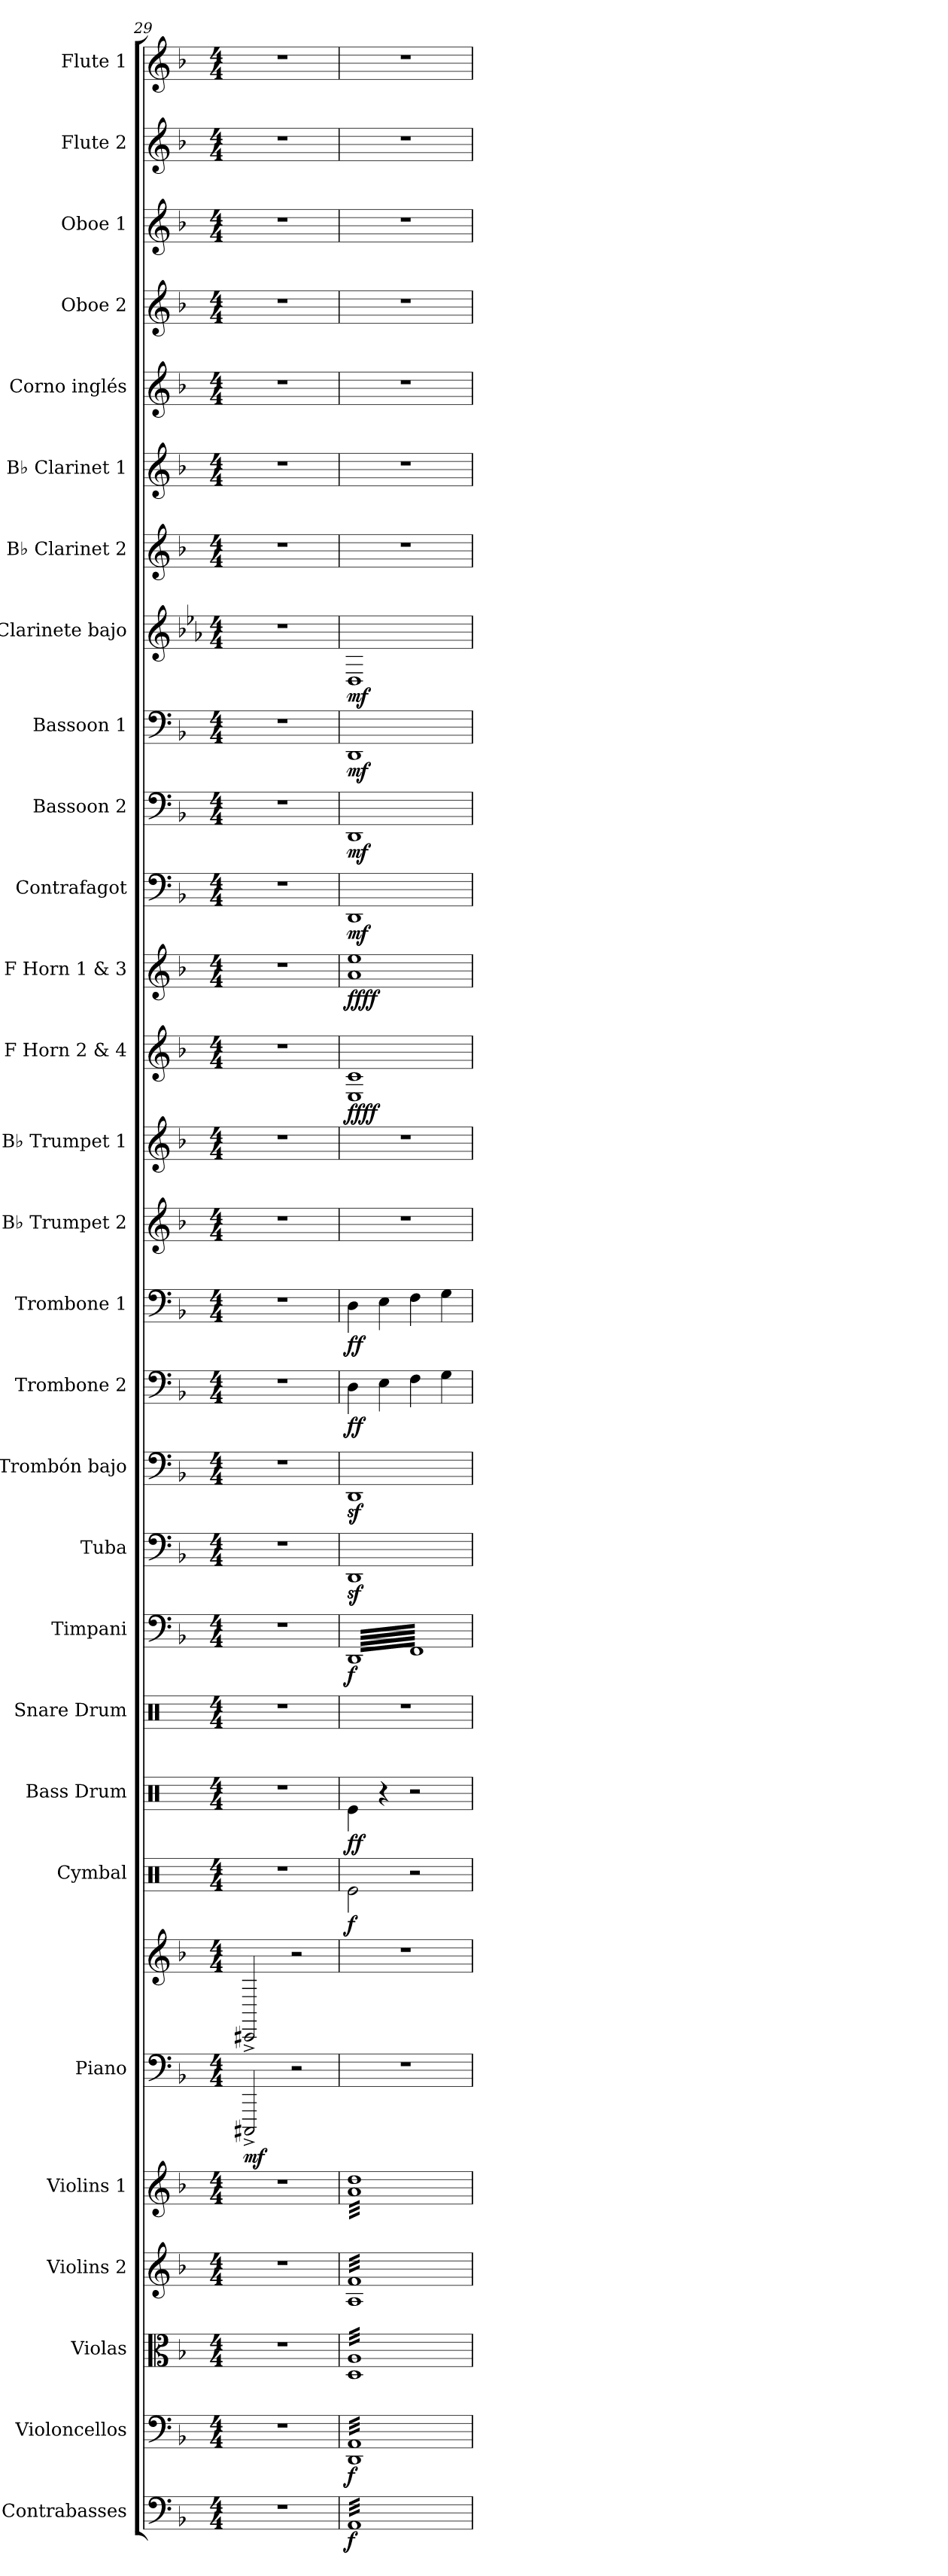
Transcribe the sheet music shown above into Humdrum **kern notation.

**kern	**dynam	**kern	**dynam	**kern	**dynam	**kern	**dynam	**kern	**dynam	**kern	**kern	**dynam	**kern	**dynam	**kern	**dynam	**kern	**kern	**dynam	**kern	**kern	**kern	**dynam	**kern	**dynam	**kern	**kern	**kern	**dynam	**kern	**dynam	**kern	**dynam	**kern	**dynam	**kern	**dynam	**kern	**dynam	**kern	**kern	**kern	**kern	**kern	**kern	**kern
*part29	*part29	*part28	*part28	*part27	*part27	*part26	*part26	*part25	*part25	*part24	*part24	*part24	*part23	*part23	*part22	*part22	*part21	*part20	*part20	*part19	*part18	*part17	*part17	*part16	*part16	*part15	*part14	*part13	*part13	*part12	*part12	*part11	*part11	*part10	*part10	*part9	*part9	*part8	*part8	*part7	*part6	*part5	*part4	*part3	*part2	*part1
*staff30	*staff30	*staff29	*staff29	*staff28	*staff28	*staff27	*staff27	*staff26	*staff26	*staff25	*staff24	*staff24/25	*staff23	*staff23	*staff22	*staff22	*staff21	*staff20	*staff20	*staff19	*staff18	*staff17	*staff17	*staff16	*staff16	*staff15	*staff14	*staff13	*staff13	*staff12	*staff12	*staff11	*staff11	*staff10	*staff10	*staff9	*staff9	*staff8	*staff8	*staff7	*staff6	*staff5	*staff4	*staff3	*staff2	*staff1
*I"Contrabasses	*	*I"Violoncellos	*	*I"Violas	*	*I"Violins 2	*	*I"Violins 1	*	*I"Piano	*	*	*I"Cymbal	*	*I"Bass Drum	*	*I"Snare Drum	*I"Timpani	*	*I"Tuba	*I"Trombón bajo	*I"Trombone 2	*	*I"Trombone 1	*	*I"B♭ Trumpet 2	*I"B♭ Trumpet 1	*I"F Horn 2 &amp; 4	*	*I"F Horn 1 &amp; 3	*	*I"Contrafagot	*	*I"Bassoon 2	*	*I"Bassoon 1	*	*I"Clarinete bajo	*	*I"B♭ Clarinet 2	*I"B♭ Clarinet 1	*I"Corno inglés	*I"Oboe 2	*I"Oboe 1	*I"Flute 2	*I"Flute 1
*I'Cbs.	*	*I'Vcs.	*	*I'Vlas.	*	*I'Vlns. 2	*	*I'Vlns. 1	*	*I'Pno.	*	*	*I'Cym.	*	*I'B. Dr.	*	*I'Sn. Dr.	*I'Timp.	*	*I'Tba.	*I'Tbn. B.	*I'Tbn. 2	*	*I'Tbn. 1	*	*I'B♭ Tpt. 2	*I'B♭ Tpt. 1	*I'F Hn. 2 4	*	*I'F Hn. 1 3	*	*I'Cfag.	*	*I'Bsn. 2	*	*I'Bsn. 1	*	*I'Cl. B.	*	*I'B♭ Cl. 2	*I'B♭ Cl. 1	*I'Cor. Ingl.	*I'Ob. 2	*I'Ob. 1	*I'Fl. 2	*I'Fl. 1
*clefF4	*	*clefF4	*	*clefC3	*	*clefG2	*	*clefG2	*	*clefF4	*clefG2	*	*clefX	*	*clefX	*	*clefX	*clefF4	*	*clefF4	*clefF4	*clefF4	*	*clefF4	*	*clefG2	*clefG2	*clefG2	*	*clefG2	*	*clefF4	*	*clefF4	*	*clefF4	*	*clefG2	*	*clefG2	*clefG2	*clefG2	*clefG2	*clefG2	*clefG2	*clefG2
*ITrd7c12	*	*	*	*	*	*	*	*	*	*	*	*	*	*	*	*	*	*	*	*	*	*	*	*	*	*ITrd1c2	*ITrd1c2	*ITrd4c7	*	*ITrd4c7	*	*ITrd7c12	*	*	*	*	*	*ITrd8c14	*	*ITrd1c2	*ITrd1c2	*ITrd4c7	*	*	*	*
*k[b-]	*	*k[b-]	*	*k[b-]	*	*k[b-]	*	*k[b-]	*	*k[b-]	*k[b-]	*	*k[]	*	*k[]	*	*k[]	*k[b-]	*	*k[b-]	*k[b-]	*k[b-]	*	*k[b-]	*	*k[b-e-a-]	*k[b-e-a-]	*k[b-e-]	*	*k[b-e-]	*	*k[b-]	*	*k[b-]	*	*k[b-]	*	*k[b-e-a-]	*	*k[b-e-a-]	*k[b-e-a-]	*k[b-e-]	*k[b-]	*k[b-]	*k[b-]	*k[b-]
*M4/4	*	*M4/4	*	*M4/4	*	*M4/4	*	*M4/4	*	*M4/4	*M4/4	*	*M4/4	*	*M4/4	*	*M4/4	*M4/4	*	*M4/4	*M4/4	*M4/4	*	*M4/4	*	*M4/4	*M4/4	*M4/4	*	*M4/4	*	*M4/4	*	*M4/4	*	*M4/4	*	*M4/4	*	*M4/4	*M4/4	*M4/4	*M4/4	*M4/4	*M4/4	*M4/4
=29	=29	=29	=29	=29	=29	=29	=29	=29	=29	=29	=29	=29	=29	=29	=29	=29	=29	=29	=29	=29	=29	=29	=29	=29	=29	=29	=29	=29	=29	=29	=29	=29	=29	=29	=29	=29	=29	=29	=29	=29	=29	=29	=29	=29	=29	=29
!	!	!	!	!	!	!	!	!	!	!	!	!LO:DY:b=2	!	!	!	!	!	!	!	!	!	!	!	!	!	!	!	!	!	!	!	!	!	!	!	!	!	!	!	!	!	!	!	!	!	!
1r	.	1r	.	1r	.	1r	.	1r	.	2CCC#X^/	2CC#X^/	mf	1r	.	1r	.	1r	1r	.	1r	1r	1r	.	1r	.	1r	1r	1r	.	1r	.	1r	.	1r	.	1r	.	1r	.	1r	1r	1r	1r	1r	1r	1r
.	.	.	.	.	.	.	.	.	.	2r	2r	.	.	.	.	.	.	.	.	.	.	.	.	.	.	.	.	.	.	.	.	.	.	.	.	.	.	.	.	.	.	.	.	.	.	.
=30	=30	=30	=30	=30	=30	=30	=30	=30	=30	=30	=30	=30	=30	=30	=30	=30	=30	=30	=30	=30	=30	=30	=30	=30	=30	=30	=30	=30	=30	=30	=30	=30	=30	=30	=30	=30	=30	=30	=30	=30	=30	=30	=30	=30	=30	=30
!	!LO:DY:b	!	!LO:DY:b	!	!LO:DY:b	!	!	!	!	!	!	!	!	!	!	!	!	!	!	!	!	!	!	!	!	!	!	!	!	!	!	!	!	!	!	!	!	!	!	!	!	!	!	!	!	!
!	!	!	!	!	!LO:DY:n=1:b	!	!LO:DY:b	!	!	!	!	!	!	!	!	!	!	!	!	!	!	!	!	!	!	!	!	!	!	!	!	!	!	!	!	!	!	!	!	!	!	!	!	!	!	!
!	!	!	!	!	!	!	!LO:DY:n=1:b	!	!LO:DY:b	!	!	!	!	!	!	!	!	!	!	!	!	!	!	!	!	!	!	!	!	!	!	!	!	!	!	!	!	!	!	!	!	!	!	!	!	!
!	!	!	!	!	!	!	!	!	!LO:DY:n=1:b	!	!	!	!	!LO:DY:b	!	!LO:DY:b	!	!	!LO:DY:b	!	!	!	!LO:DY:b	!	!LO:DY:b	!	!	!	!LO:DY:b	!	!	!	!	!	!	!	!	!	!	!	!	!	!	!	!	!
!	!	!	!	!	!	!	!	!	!	!	!	!	!	!	!	!	!	!	!	!	!	!	!	!	!	!	!	!	!LO:DY:n=1:b	!	!LO:DY:b	!	!	!	!	!	!	!	!	!	!	!	!	!	!	!
!	!	!	!	!	!	!	!	!	!	!	!	!	!	!	!	!	!	!	!	!	!	!	!	!	!	!	!	!	!	!	!LO:DY:n=1:b	!	!LO:DY:b	!	!LO:DY:b	!	!LO:DY:b	!	!LO:DY:b	!	!	!	!	!	!	!
*tremolo	*	*	*	*	*	*	*	*	*	*	*	*	*	*	*	*	*	*	*	*	*	*	*	*	*	*	*	*	*	*	*	*	*	*	*	*	*	*	*	*	*	*	*	*	*	*
*	*	*tremolo	*	*	*	*	*	*	*	*	*	*	*	*	*	*	*	*	*	*	*	*	*	*	*	*	*	*	*	*	*	*	*	*	*	*	*	*	*	*	*	*	*	*	*	*
*	*	*	*	*tremolo	*	*	*	*	*	*	*	*	*	*	*	*	*	*	*	*	*	*	*	*	*	*	*	*	*	*	*	*	*	*	*	*	*	*	*	*	*	*	*	*	*	*
*	*	*	*	*	*	*tremolo	*	*	*	*	*	*	*	*	*	*	*	*	*	*	*	*	*	*	*	*	*	*	*	*	*	*	*	*	*	*	*	*	*	*	*	*	*	*	*	*
*	*	*	*	*	*	*	*	*tremolo	*	*	*	*	*	*	*	*	*	*	*	*	*	*	*	*	*	*	*	*	*	*	*	*	*	*	*	*	*	*	*	*	*	*	*	*	*	*
*	*	*	*	*	*	*	*	*	*	*	*	*	*	*	*	*	*	*tremolo	*	*	*	*	*	*	*	*	*	*	*	*	*	*	*	*	*	*	*	*	*	*	*	*	*	*	*	*
32AAALLL	f	32DD 32AALLL	f	32D 32ALLL	mf mf	32A 32fLLL	mf mf	32a 32ddLLL	mf mf	1r	1r	.	2Re\	f	4Re\	ff	1r	64DDLLLL	f	1DDz<	1DDz<	4D\	ff	4D\	ff	1r	1r	1AA 1F	ff ff	1d 1a	ff ff	1DDD	mf	1DD	mf	1DD	mf	1DD	mf	1r	1r	1r	1r	1r	1r	1r
.	.	.	.	.	.	.	.	.	.	.	.	.	.	.	.	.	.	64FF	.	.	.	.	.	.	.	.	.	.	.	.	.	.	.	.	.	.	.	.	.	.	.	.	.	.	.	.
32AAA	.	32DD 32AA	.	32D 32A	.	32A 32f	.	32a 32dd	.	.	.	.	.	.	.	.	.	64DD	.	.	.	.	.	.	.	.	.	.	.	.	.	.	.	.	.	.	.	.	.	.	.	.	.	.	.	.
.	.	.	.	.	.	.	.	.	.	.	.	.	.	.	.	.	.	64FF	.	.	.	.	.	.	.	.	.	.	.	.	.	.	.	.	.	.	.	.	.	.	.	.	.	.	.	.
32AAA	.	32DD 32AA	.	32D 32A	.	32A 32f	.	32a 32dd	.	.	.	.	.	.	.	.	.	64DD	.	.	.	.	.	.	.	.	.	.	.	.	.	.	.	.	.	.	.	.	.	.	.	.	.	.	.	.
.	.	.	.	.	.	.	.	.	.	.	.	.	.	.	.	.	.	64FF	.	.	.	.	.	.	.	.	.	.	.	.	.	.	.	.	.	.	.	.	.	.	.	.	.	.	.	.
32AAA	.	32DD 32AA	.	32D 32A	.	32A 32f	.	32a 32dd	.	.	.	.	.	.	.	.	.	64DD	.	.	.	.	.	.	.	.	.	.	.	.	.	.	.	.	.	.	.	.	.	.	.	.	.	.	.	.
.	.	.	.	.	.	.	.	.	.	.	.	.	.	.	.	.	.	64FF	.	.	.	.	.	.	.	.	.	.	.	.	.	.	.	.	.	.	.	.	.	.	.	.	.	.	.	.
32AAA	.	32DD 32AA	.	32D 32A	.	32A 32f	.	32a 32dd	.	.	.	.	.	.	.	.	.	64DD	.	.	.	.	.	.	.	.	.	.	.	.	.	.	.	.	.	.	.	.	.	.	.	.	.	.	.	.
.	.	.	.	.	.	.	.	.	.	.	.	.	.	.	.	.	.	64FF	.	.	.	.	.	.	.	.	.	.	.	.	.	.	.	.	.	.	.	.	.	.	.	.	.	.	.	.
32AAA	.	32DD 32AA	.	32D 32A	.	32A 32f	.	32a 32dd	.	.	.	.	.	.	.	.	.	64DD	.	.	.	.	.	.	.	.	.	.	.	.	.	.	.	.	.	.	.	.	.	.	.	.	.	.	.	.
.	.	.	.	.	.	.	.	.	.	.	.	.	.	.	.	.	.	64FF	.	.	.	.	.	.	.	.	.	.	.	.	.	.	.	.	.	.	.	.	.	.	.	.	.	.	.	.
32AAA	.	32DD 32AA	.	32D 32A	.	32A 32f	.	32a 32dd	.	.	.	.	.	.	.	.	.	64DD	.	.	.	.	.	.	.	.	.	.	.	.	.	.	.	.	.	.	.	.	.	.	.	.	.	.	.	.
.	.	.	.	.	.	.	.	.	.	.	.	.	.	.	.	.	.	64FF	.	.	.	.	.	.	.	.	.	.	.	.	.	.	.	.	.	.	.	.	.	.	.	.	.	.	.	.
32AAA	.	32DD 32AA	.	32D 32A	.	32A 32f	.	32a 32dd	.	.	.	.	.	.	.	.	.	64DD	.	.	.	.	.	.	.	.	.	.	.	.	.	.	.	.	.	.	.	.	.	.	.	.	.	.	.	.
.	.	.	.	.	.	.	.	.	.	.	.	.	.	.	.	.	.	64FF	.	.	.	.	.	.	.	.	.	.	.	.	.	.	.	.	.	.	.	.	.	.	.	.	.	.	.	.
32AAA	.	32DD 32AA	.	32D 32A	.	32A 32f	.	32a 32dd	.	.	.	.	.	.	4r	.	.	64DD	.	.	.	4E\	.	4E\	.	.	.	.	.	.	.	.	.	.	.	.	.	.	.	.	.	.	.	.	.	.
.	.	.	.	.	.	.	.	.	.	.	.	.	.	.	.	.	.	64FF	.	.	.	.	.	.	.	.	.	.	.	.	.	.	.	.	.	.	.	.	.	.	.	.	.	.	.	.
32AAA	.	32DD 32AA	.	32D 32A	.	32A 32f	.	32a 32dd	.	.	.	.	.	.	.	.	.	64DD	.	.	.	.	.	.	.	.	.	.	.	.	.	.	.	.	.	.	.	.	.	.	.	.	.	.	.	.
.	.	.	.	.	.	.	.	.	.	.	.	.	.	.	.	.	.	64FF	.	.	.	.	.	.	.	.	.	.	.	.	.	.	.	.	.	.	.	.	.	.	.	.	.	.	.	.
32AAA	.	32DD 32AA	.	32D 32A	.	32A 32f	.	32a 32dd	.	.	.	.	.	.	.	.	.	64DD	.	.	.	.	.	.	.	.	.	.	.	.	.	.	.	.	.	.	.	.	.	.	.	.	.	.	.	.
.	.	.	.	.	.	.	.	.	.	.	.	.	.	.	.	.	.	64FF	.	.	.	.	.	.	.	.	.	.	.	.	.	.	.	.	.	.	.	.	.	.	.	.	.	.	.	.
32AAA	.	32DD 32AA	.	32D 32A	.	32A 32f	.	32a 32dd	.	.	.	.	.	.	.	.	.	64DD	.	.	.	.	.	.	.	.	.	.	.	.	.	.	.	.	.	.	.	.	.	.	.	.	.	.	.	.
.	.	.	.	.	.	.	.	.	.	.	.	.	.	.	.	.	.	64FF	.	.	.	.	.	.	.	.	.	.	.	.	.	.	.	.	.	.	.	.	.	.	.	.	.	.	.	.
32AAA	.	32DD 32AA	.	32D 32A	.	32A 32f	.	32a 32dd	.	.	.	.	.	.	.	.	.	64DD	.	.	.	.	.	.	.	.	.	.	.	.	.	.	.	.	.	.	.	.	.	.	.	.	.	.	.	.
.	.	.	.	.	.	.	.	.	.	.	.	.	.	.	.	.	.	64FF	.	.	.	.	.	.	.	.	.	.	.	.	.	.	.	.	.	.	.	.	.	.	.	.	.	.	.	.
32AAA	.	32DD 32AA	.	32D 32A	.	32A 32f	.	32a 32dd	.	.	.	.	.	.	.	.	.	64DD	.	.	.	.	.	.	.	.	.	.	.	.	.	.	.	.	.	.	.	.	.	.	.	.	.	.	.	.
.	.	.	.	.	.	.	.	.	.	.	.	.	.	.	.	.	.	64FF	.	.	.	.	.	.	.	.	.	.	.	.	.	.	.	.	.	.	.	.	.	.	.	.	.	.	.	.
32AAA	.	32DD 32AA	.	32D 32A	.	32A 32f	.	32a 32dd	.	.	.	.	.	.	.	.	.	64DD	.	.	.	.	.	.	.	.	.	.	.	.	.	.	.	.	.	.	.	.	.	.	.	.	.	.	.	.
.	.	.	.	.	.	.	.	.	.	.	.	.	.	.	.	.	.	64FF	.	.	.	.	.	.	.	.	.	.	.	.	.	.	.	.	.	.	.	.	.	.	.	.	.	.	.	.
32AAA	.	32DD 32AA	.	32D 32A	.	32A 32f	.	32a 32dd	.	.	.	.	.	.	.	.	.	64DD	.	.	.	.	.	.	.	.	.	.	.	.	.	.	.	.	.	.	.	.	.	.	.	.	.	.	.	.
.	.	.	.	.	.	.	.	.	.	.	.	.	.	.	.	.	.	64FF	.	.	.	.	.	.	.	.	.	.	.	.	.	.	.	.	.	.	.	.	.	.	.	.	.	.	.	.
32AAA	.	32DD 32AA	.	32D 32A	.	32A 32f	.	32a 32dd	.	.	.	.	2r	.	2r	.	.	64DD	.	.	.	4F\	.	4F\	.	.	.	.	.	.	.	.	.	.	.	.	.	.	.	.	.	.	.	.	.	.
.	.	.	.	.	.	.	.	.	.	.	.	.	.	.	.	.	.	64FF	.	.	.	.	.	.	.	.	.	.	.	.	.	.	.	.	.	.	.	.	.	.	.	.	.	.	.	.
32AAA	.	32DD 32AA	.	32D 32A	.	32A 32f	.	32a 32dd	.	.	.	.	.	.	.	.	.	64DD	.	.	.	.	.	.	.	.	.	.	.	.	.	.	.	.	.	.	.	.	.	.	.	.	.	.	.	.
.	.	.	.	.	.	.	.	.	.	.	.	.	.	.	.	.	.	64FF	.	.	.	.	.	.	.	.	.	.	.	.	.	.	.	.	.	.	.	.	.	.	.	.	.	.	.	.
32AAA	.	32DD 32AA	.	32D 32A	.	32A 32f	.	32a 32dd	.	.	.	.	.	.	.	.	.	64DD	.	.	.	.	.	.	.	.	.	.	.	.	.	.	.	.	.	.	.	.	.	.	.	.	.	.	.	.
.	.	.	.	.	.	.	.	.	.	.	.	.	.	.	.	.	.	64FF	.	.	.	.	.	.	.	.	.	.	.	.	.	.	.	.	.	.	.	.	.	.	.	.	.	.	.	.
32AAA	.	32DD 32AA	.	32D 32A	.	32A 32f	.	32a 32dd	.	.	.	.	.	.	.	.	.	64DD	.	.	.	.	.	.	.	.	.	.	.	.	.	.	.	.	.	.	.	.	.	.	.	.	.	.	.	.
.	.	.	.	.	.	.	.	.	.	.	.	.	.	.	.	.	.	64FF	.	.	.	.	.	.	.	.	.	.	.	.	.	.	.	.	.	.	.	.	.	.	.	.	.	.	.	.
32AAA	.	32DD 32AA	.	32D 32A	.	32A 32f	.	32a 32dd	.	.	.	.	.	.	.	.	.	64DD	.	.	.	.	.	.	.	.	.	.	.	.	.	.	.	.	.	.	.	.	.	.	.	.	.	.	.	.
.	.	.	.	.	.	.	.	.	.	.	.	.	.	.	.	.	.	64FF	.	.	.	.	.	.	.	.	.	.	.	.	.	.	.	.	.	.	.	.	.	.	.	.	.	.	.	.
32AAA	.	32DD 32AA	.	32D 32A	.	32A 32f	.	32a 32dd	.	.	.	.	.	.	.	.	.	64DD	.	.	.	.	.	.	.	.	.	.	.	.	.	.	.	.	.	.	.	.	.	.	.	.	.	.	.	.
.	.	.	.	.	.	.	.	.	.	.	.	.	.	.	.	.	.	64FF	.	.	.	.	.	.	.	.	.	.	.	.	.	.	.	.	.	.	.	.	.	.	.	.	.	.	.	.
32AAA	.	32DD 32AA	.	32D 32A	.	32A 32f	.	32a 32dd	.	.	.	.	.	.	.	.	.	64DD	.	.	.	.	.	.	.	.	.	.	.	.	.	.	.	.	.	.	.	.	.	.	.	.	.	.	.	.
.	.	.	.	.	.	.	.	.	.	.	.	.	.	.	.	.	.	64FF	.	.	.	.	.	.	.	.	.	.	.	.	.	.	.	.	.	.	.	.	.	.	.	.	.	.	.	.
32AAA	.	32DD 32AA	.	32D 32A	.	32A 32f	.	32a 32dd	.	.	.	.	.	.	.	.	.	64DD	.	.	.	.	.	.	.	.	.	.	.	.	.	.	.	.	.	.	.	.	.	.	.	.	.	.	.	.
.	.	.	.	.	.	.	.	.	.	.	.	.	.	.	.	.	.	64FF	.	.	.	.	.	.	.	.	.	.	.	.	.	.	.	.	.	.	.	.	.	.	.	.	.	.	.	.
32AAA	.	32DD 32AA	.	32D 32A	.	32A 32f	.	32a 32dd	.	.	.	.	.	.	.	.	.	64DD	.	.	.	4G\	.	4G\	.	.	.	.	.	.	.	.	.	.	.	.	.	.	.	.	.	.	.	.	.	.
.	.	.	.	.	.	.	.	.	.	.	.	.	.	.	.	.	.	64FF	.	.	.	.	.	.	.	.	.	.	.	.	.	.	.	.	.	.	.	.	.	.	.	.	.	.	.	.
32AAA	.	32DD 32AA	.	32D 32A	.	32A 32f	.	32a 32dd	.	.	.	.	.	.	.	.	.	64DD	.	.	.	.	.	.	.	.	.	.	.	.	.	.	.	.	.	.	.	.	.	.	.	.	.	.	.	.
.	.	.	.	.	.	.	.	.	.	.	.	.	.	.	.	.	.	64FF	.	.	.	.	.	.	.	.	.	.	.	.	.	.	.	.	.	.	.	.	.	.	.	.	.	.	.	.
32AAA	.	32DD 32AA	.	32D 32A	.	32A 32f	.	32a 32dd	.	.	.	.	.	.	.	.	.	64DD	.	.	.	.	.	.	.	.	.	.	.	.	.	.	.	.	.	.	.	.	.	.	.	.	.	.	.	.
.	.	.	.	.	.	.	.	.	.	.	.	.	.	.	.	.	.	64FF	.	.	.	.	.	.	.	.	.	.	.	.	.	.	.	.	.	.	.	.	.	.	.	.	.	.	.	.
32AAA	.	32DD 32AA	.	32D 32A	.	32A 32f	.	32a 32dd	.	.	.	.	.	.	.	.	.	64DD	.	.	.	.	.	.	.	.	.	.	.	.	.	.	.	.	.	.	.	.	.	.	.	.	.	.	.	.
.	.	.	.	.	.	.	.	.	.	.	.	.	.	.	.	.	.	64FF	.	.	.	.	.	.	.	.	.	.	.	.	.	.	.	.	.	.	.	.	.	.	.	.	.	.	.	.
32AAA	.	32DD 32AA	.	32D 32A	.	32A 32f	.	32a 32dd	.	.	.	.	.	.	.	.	.	64DD	.	.	.	.	.	.	.	.	.	.	.	.	.	.	.	.	.	.	.	.	.	.	.	.	.	.	.	.
.	.	.	.	.	.	.	.	.	.	.	.	.	.	.	.	.	.	64FF	.	.	.	.	.	.	.	.	.	.	.	.	.	.	.	.	.	.	.	.	.	.	.	.	.	.	.	.
32AAA	.	32DD 32AA	.	32D 32A	.	32A 32f	.	32a 32dd	.	.	.	.	.	.	.	.	.	64DD	.	.	.	.	.	.	.	.	.	.	.	.	.	.	.	.	.	.	.	.	.	.	.	.	.	.	.	.
.	.	.	.	.	.	.	.	.	.	.	.	.	.	.	.	.	.	64FF	.	.	.	.	.	.	.	.	.	.	.	.	.	.	.	.	.	.	.	.	.	.	.	.	.	.	.	.
32AAA	.	32DD 32AA	.	32D 32A	.	32A 32f	.	32a 32dd	.	.	.	.	.	.	.	.	.	64DD	.	.	.	.	.	.	.	.	.	.	.	.	.	.	.	.	.	.	.	.	.	.	.	.	.	.	.	.
.	.	.	.	.	.	.	.	.	.	.	.	.	.	.	.	.	.	64FF	.	.	.	.	.	.	.	.	.	.	.	.	.	.	.	.	.	.	.	.	.	.	.	.	.	.	.	.
32AAAJJJ	.	32DD 32AAJJJ	.	32D 32AJJJ	.	32A 32fJJJ	.	32a 32ddJJJ	.	.	.	.	.	.	.	.	.	64DD	.	.	.	.	.	.	.	.	.	.	.	.	.	.	.	.	.	.	.	.	.	.	.	.	.	.	.	.
*	*	*	*	*	*	*	*	*Xtremolo	*	*	*	*	*	*	*	*	*	*	*	*	*	*	*	*	*	*	*	*	*	*	*	*	*	*	*	*	*	*	*	*	*	*	*	*	*	*
*	*	*	*	*	*	*Xtremolo	*	*	*	*	*	*	*	*	*	*	*	*	*	*	*	*	*	*	*	*	*	*	*	*	*	*	*	*	*	*	*	*	*	*	*	*	*	*	*	*
*	*	*	*	*Xtremolo	*	*	*	*	*	*	*	*	*	*	*	*	*	*	*	*	*	*	*	*	*	*	*	*	*	*	*	*	*	*	*	*	*	*	*	*	*	*	*	*	*	*
*	*	*Xtremolo	*	*	*	*	*	*	*	*	*	*	*	*	*	*	*	*	*	*	*	*	*	*	*	*	*	*	*	*	*	*	*	*	*	*	*	*	*	*	*	*	*	*	*	*
*Xtremolo	*	*	*	*	*	*	*	*	*	*	*	*	*	*	*	*	*	*	*	*	*	*	*	*	*	*	*	*	*	*	*	*	*	*	*	*	*	*	*	*	*	*	*	*	*	*
.	.	.	.	.	.	.	.	.	.	.	.	.	.	.	.	.	.	64FFJJJJ	.	.	.	.	.	.	.	.	.	.	.	.	.	.	.	.	.	.	.	.	.	.	.	.	.	.	.	.
*	*	*	*	*	*	*	*	*	*	*	*	*	*	*	*	*	*	*Xtremolo	*	*	*	*	*	*	*	*	*	*	*	*	*	*	*	*	*	*	*	*	*	*	*	*	*	*	*	*
.	.	.	.	.	.	.	.	.	.	.	.	.	.	.	.	.	.	.	.	.	.	.	.	.	.	.	.	.	.	.	.	.	.	.	.	.	.	.	.	.	.	.	.	.	.	.
.	.	.	.	.	.	.	.	.	.	.	.	.	.	.	.	.	.	.	.	.	.	.	.	.	.	.	.	.	.	.	.	.	.	.	.	.	.	.	.	.	.	.	.	.	.	.
.	.	.	.	.	.	.	.	.	.	.	.	.	.	.	.	.	.	.	.	.	.	.	.	.	.	.	.	.	.	.	.	.	.	.	.	.	.	.	.	.	.	.	.	.	.	.
.	.	.	.	.	.	.	.	.	.	.	.	.	.	.	.	.	.	.	.	.	.	.	.	.	.	.	.	.	.	.	.	.	.	.	.	.	.	.	.	.	.	.	.	.	.	.
.	.	.	.	.	.	.	.	.	.	.	.	.	.	.	.	.	.	.	.	.	.	.	.	.	.	.	.	.	.	.	.	.	.	.	.	.	.	.	.	.	.	.	.	.	.	.
.	.	.	.	.	.	.	.	.	.	.	.	.	.	.	.	.	.	.	.	.	.	.	.	.	.	.	.	.	.	.	.	.	.	.	.	.	.	.	.	.	.	.	.	.	.	.
.	.	.	.	.	.	.	.	.	.	.	.	.	.	.	.	.	.	.	.	.	.	.	.	.	.	.	.	.	.	.	.	.	.	.	.	.	.	.	.	.	.	.	.	.	.	.
.	.	.	.	.	.	.	.	.	.	.	.	.	.	.	.	.	.	.	.	.	.	.	.	.	.	.	.	.	.	.	.	.	.	.	.	.	.	.	.	.	.	.	.	.	.	.
.	.	.	.	.	.	.	.	.	.	.	.	.	.	.	.	.	.	.	.	.	.	.	.	.	.	.	.	.	.	.	.	.	.	.	.	.	.	.	.	.	.	.	.	.	.	.
.	.	.	.	.	.	.	.	.	.	.	.	.	.	.	.	.	.	.	.	.	.	.	.	.	.	.	.	.	.	.	.	.	.	.	.	.	.	.	.	.	.	.	.	.	.	.
.	.	.	.	.	.	.	.	.	.	.	.	.	.	.	.	.	.	.	.	.	.	.	.	.	.	.	.	.	.	.	.	.	.	.	.	.	.	.	.	.	.	.	.	.	.	.
.	.	.	.	.	.	.	.	.	.	.	.	.	.	.	.	.	.	.	.	.	.	.	.	.	.	.	.	.	.	.	.	.	.	.	.	.	.	.	.	.	.	.	.	.	.	.
.	.	.	.	.	.	.	.	.	.	.	.	.	.	.	.	.	.	.	.	.	.	.	.	.	.	.	.	.	.	.	.	.	.	.	.	.	.	.	.	.	.	.	.	.	.	.
.	.	.	.	.	.	.	.	.	.	.	.	.	.	.	.	.	.	.	.	.	.	.	.	.	.	.	.	.	.	.	.	.	.	.	.	.	.	.	.	.	.	.	.	.	.	.
.	.	.	.	.	.	.	.	.	.	.	.	.	.	.	.	.	.	.	.	.	.	.	.	.	.	.	.	.	.	.	.	.	.	.	.	.	.	.	.	.	.	.	.	.	.	.
.	.	.	.	.	.	.	.	.	.	.	.	.	.	.	.	.	.	.	.	.	.	.	.	.	.	.	.	.	.	.	.	.	.	.	.	.	.	.	.	.	.	.	.	.	.	.
.	.	.	.	.	.	.	.	.	.	.	.	.	.	.	.	.	.	.	.	.	.	.	.	.	.	.	.	.	.	.	.	.	.	.	.	.	.	.	.	.	.	.	.	.	.	.
.	.	.	.	.	.	.	.	.	.	.	.	.	.	.	.	.	.	.	.	.	.	.	.	.	.	.	.	.	.	.	.	.	.	.	.	.	.	.	.	.	.	.	.	.	.	.
.	.	.	.	.	.	.	.	.	.	.	.	.	.	.	.	.	.	.	.	.	.	.	.	.	.	.	.	.	.	.	.	.	.	.	.	.	.	.	.	.	.	.	.	.	.	.
.	.	.	.	.	.	.	.	.	.	.	.	.	.	.	.	.	.	.	.	.	.	.	.	.	.	.	.	.	.	.	.	.	.	.	.	.	.	.	.	.	.	.	.	.	.	.
.	.	.	.	.	.	.	.	.	.	.	.	.	.	.	.	.	.	.	.	.	.	.	.	.	.	.	.	.	.	.	.	.	.	.	.	.	.	.	.	.	.	.	.	.	.	.
.	.	.	.	.	.	.	.	.	.	.	.	.	.	.	.	.	.	.	.	.	.	.	.	.	.	.	.	.	.	.	.	.	.	.	.	.	.	.	.	.	.	.	.	.	.	.
.	.	.	.	.	.	.	.	.	.	.	.	.	.	.	.	.	.	.	.	.	.	.	.	.	.	.	.	.	.	.	.	.	.	.	.	.	.	.	.	.	.	.	.	.	.	.
.	.	.	.	.	.	.	.	.	.	.	.	.	.	.	.	.	.	.	.	.	.	.	.	.	.	.	.	.	.	.	.	.	.	.	.	.	.	.	.	.	.	.	.	.	.	.
.	.	.	.	.	.	.	.	.	.	.	.	.	.	.	.	.	.	.	.	.	.	.	.	.	.	.	.	.	.	.	.	.	.	.	.	.	.	.	.	.	.	.	.	.	.	.
.	.	.	.	.	.	.	.	.	.	.	.	.	.	.	.	.	.	.	.	.	.	.	.	.	.	.	.	.	.	.	.	.	.	.	.	.	.	.	.	.	.	.	.	.	.	.
.	.	.	.	.	.	.	.	.	.	.	.	.	.	.	.	.	.	.	.	.	.	.	.	.	.	.	.	.	.	.	.	.	.	.	.	.	.	.	.	.	.	.	.	.	.	.
.	.	.	.	.	.	.	.	.	.	.	.	.	.	.	.	.	.	.	.	.	.	.	.	.	.	.	.	.	.	.	.	.	.	.	.	.	.	.	.	.	.	.	.	.	.	.
.	.	.	.	.	.	.	.	.	.	.	.	.	.	.	.	.	.	.	.	.	.	.	.	.	.	.	.	.	.	.	.	.	.	.	.	.	.	.	.	.	.	.	.	.	.	.
.	.	.	.	.	.	.	.	.	.	.	.	.	.	.	.	.	.	.	.	.	.	.	.	.	.	.	.	.	.	.	.	.	.	.	.	.	.	.	.	.	.	.	.	.	.	.
.	.	.	.	.	.	.	.	.	.	.	.	.	.	.	.	.	.	.	.	.	.	.	.	.	.	.	.	.	.	.	.	.	.	.	.	.	.	.	.	.	.	.	.	.	.	.
.	.	.	.	.	.	.	.	.	.	.	.	.	.	.	.	.	.	.	.	.	.	.	.	.	.	.	.	.	.	.	.	.	.	.	.	.	.	.	.	.	.	.	.	.	.	.
=	=	=	=	=	=	=	=	=	=	=	=	=	=	=	=	=	=	=	=	=	=	=	=	=	=	=	=	=	=	=	=	=	=	=	=	=	=	=	=	=	=	=	=	=	=	=
*-	*-	*-	*-	*-	*-	*-	*-	*-	*-	*-	*-	*-	*-	*-	*-	*-	*-	*-	*-	*-	*-	*-	*-	*-	*-	*-	*-	*-	*-	*-	*-	*-	*-	*-	*-	*-	*-	*-	*-	*-	*-	*-	*-	*-	*-	*-
